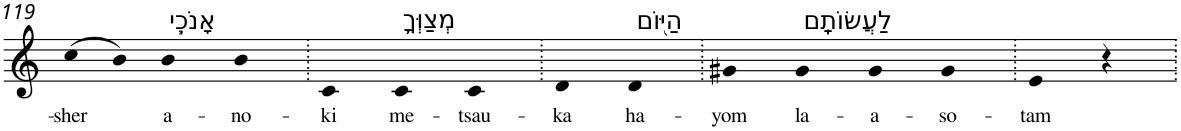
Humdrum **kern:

**kern	**text
*part1	*part1
*staff1	*staff1
*I"Piano	*
*I'Pno	*
!!LO:PB:g=z
*clefG2	*
*k[]	*
=119	=119
!	!LO:LY:b
(8cc	-sher
8b)	.
!LO:TX:a:t=אָנֹכִ֧י	!
!	!LO:LY:b
4b	a-
!	!LO:LY:b
4b	-no-
=120.	=120.
!	!LO:LY:b
4c	-ki
!LO:TX:a:t=מְצַוְּךָ֛	!
!	!LO:LY:b
4c	me-
!	!LO:LY:b
4c	-tsau-
=121.	=121.
!	!LO:LY:b
4d	-ka
!LO:TX:a:t=הַיּ֖וֹם	!
!	!LO:LY:b
4d	ha-
=122.	=122.
!	!LO:LY:b
4g#X	-yom
!LO:TX:a:t=לַעֲשׂוֹתָֽם	!
!	!LO:LY:b
4g#	la-
!	!LO:LY:b
4g#	-a-
!	!LO:LY:b
4g#	-so-
=123.	=123.
!	!LO:LY:b
4e	-tam
4r	.
=.	=.
*-	*-
